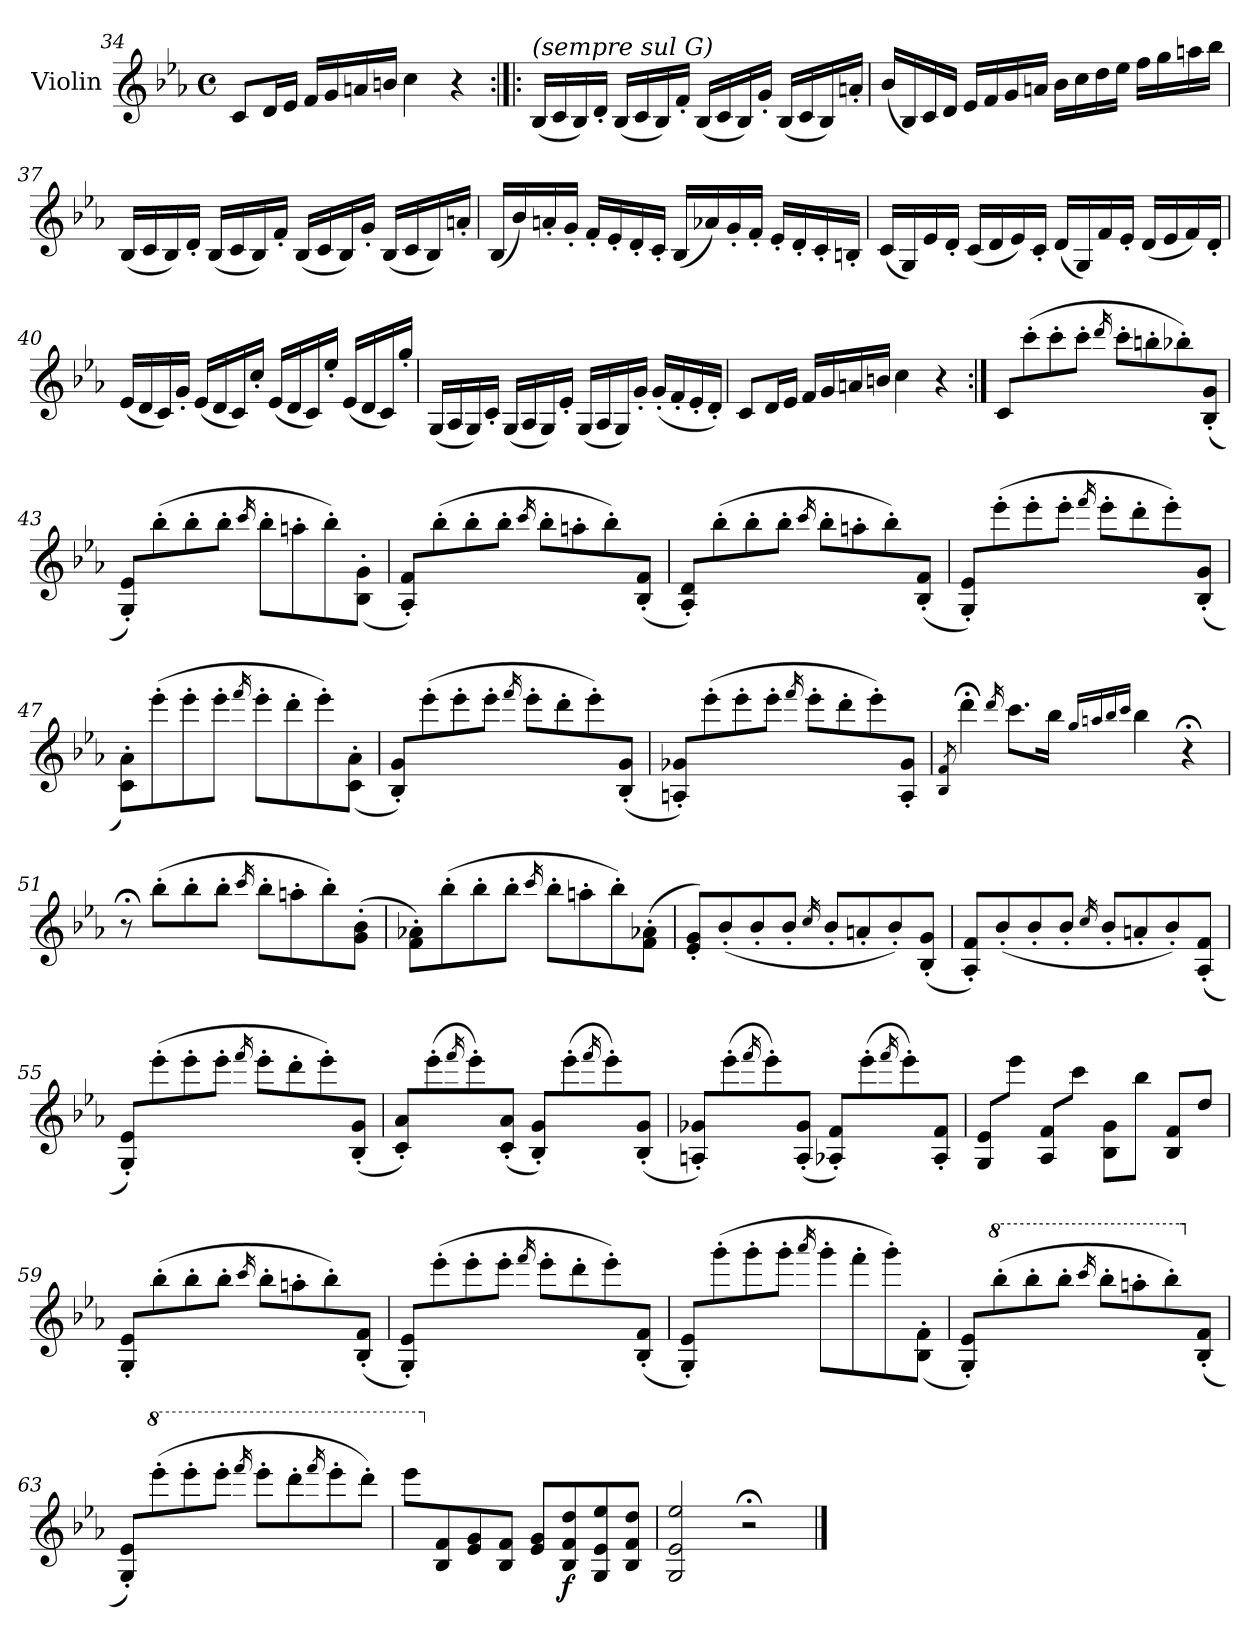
**kern	**dynam
*part1	*part1
*staff1	*staff1
*I"Violin	*
*I'Vln.	*
*clefG2	*
*k[b-e-a-]	*
*M4/4	*
*met(c)	*
=34	=34
8c/L	.
16d/L	.
16e-/JJ	.
16f/LL	.
16g/	.
16an/	.
16bn/JJ	.
4cc\	.
4r	.
!!LO:PB:g=z
=35:|!|:	=35:|!|:
!LO:TX:a:i:t=(sempre sul G)	!
(<16B-/LL	.
16c/	.
16B-/)	.
16d'/JJ	.
(<16B-/LL	.
16c/	.
16B-/)	.
16f'/JJ	.
(<16B-/LL	.
16c/	.
16B-/)	.
16g'/JJ	.
(<16B-/LL	.
16c/	.
16B-/)	.
16an'/JJ	.
=36	=36
(<16b-/LL	.
16B-/)	.
16c/	.
16d/JJ	.
16e-/LL	.
16f/	.
16g/	.
16an/JJ	.
16b-\LL	.
16cc\	.
16dd\	.
16ee-\JJ	.
16ff\LL	.
16gg\	.
16aan\	.
16bb-\JJ	.
=37	=37
(<16B-/LL	.
16c/	.
16B-/)	.
16d'/JJ	.
(<16B-/LL	.
16c/	.
16B-/)	.
16f'/JJ	.
(<16B-/LL	.
16c/	.
16B-/)	.
16g'/JJ	.
(<16B-/LL	.
16c/	.
16B-/)	.
16an'/JJ	.
!!LO:LB:g=z
=38	=38
(<16B-/LL	.
16b-/)	.
16an'/	.
16g'/JJ	.
16f'/LL	.
16e-'/	.
16d'/	.
16c'/JJ	.
(<16B-/LL	.
16a-X/)	.
16g'/	.
16f'/JJ	.
16e-'/LL	.
16d'/	.
16c'/	.
16Bn'/JJ	.
=39	=39
(<16c/LL	.
16G/)	.
16e-/	.
16d'/JJ	.
(<16c/LL	.
16d/	.
16e-/)	.
16c'/JJ	.
(<16d/LL	.
16G/)	.
16f/	.
16e-'/JJ	.
(<16d/LL	.
16e-/	.
16f/)	.
16d'/JJ	.
=40	=40
(<16e-/LL	.
16d/	.
16c/)	.
16g'/JJ	.
(<16e-/LL	.
16d/	.
16c/)	.
16cc'/JJ	.
(<16e-/LL	.
16d/	.
16c/)	.
16ee-'/JJ	.
(<16e-/LL	.
16d/	.
16c/)	.
16gg'/JJ	.
!!LO:LB:g=z
=41	=41
(<16G/LL	.
16A-/	.
16G/)	.
16c'/JJ	.
(<16G/LL	.
16A-/	.
16G/)	.
16e-'/JJ	.
(<16G/LL	.
16A-/	.
16G/)	.
16g'/JJ	.
(<16g'/LL	.
16f'/	.
16e-'/	.
16d'/JJ)	.
=41X1	=41X1
8c/L	.
16d/L	.
16e-/JJ	.
16f/LL	.
16g/	.
16an/	.
16bn/JJ	.
4cc\	.
4r	.
=42:|!	=42:|!
8c/L	.
(>8ccc'\	.
8ccc'\	.
8ccc'\J	.
16qddd/	.
8ccc'\L	.
8bbn'\	.
8bb-X'\)	.
(<8B-/' 8g/'J	.
!!LO:LB:g=z
=43	=43
8G/' 8e-/'L)	.
(>8bb-'\	.
8bb-'\	.
8bb-'\J	.
16qccc/	.
8bb-'\L	.
8aan'\	.
8bb-'\)	.
(<8B-/' 8g/'J	.
=44	=44
8A-/' 8f/'L)	.
(>8bb-'\	.
8bb-'\	.
8bb-'\J	.
16qccc/	.
8bb-'\L	.
8aan'\	.
8bb-'\)	.
(<8B-/' 8f/'J	.
=45	=45
8A-/' 8d/'L)	.
(>8bb-'\	.
8bb-'\	.
8bb-'\J	.
16qccc/	.
8bb-'\L	.
8aan'\	.
8bb-'\)	.
(<8B-/' 8f/'J	.
=46	=46
8G/' 8e-/'L)	.
(>8eee-'\	.
8eee-'\	.
8eee-'\J	.
16qfff/	.
8eee-'\L	.
8ddd'\	.
8eee-'\)	.
(<8B-/' 8g/'J	.
!!LO:LB:g=z
=47	=47
8c/' 8a-/'L)	.
(>8eee-'\	.
8eee-'\	.
8eee-'\J	.
16qfff/	.
8eee-'\L	.
8ddd'\	.
8eee-'\)	.
(<8c/' 8a-/'J	.
=48	=48
8B-/' 8g/'L)	.
(>8eee-'\	.
8eee-'\	.
8eee-'\J	.
16qfff/	.
8eee-'\L	.
8ddd'\	.
8eee-'\)	.
(<8B-/' 8g/'J	.
=49	=49
8An/' 8g-X/'L)	.
(>8eee-'\	.
8eee-'\	.
8eee-'\J	.
16qfff/	.
8eee-'\L	.
8ddd'\	.
8eee-'\)	.
8A/' 8g-/'J	.
=50	=50
8qB-/ 8qf/	.
4ddd;<\	.
16qddd/	.
8.ccc\L	.
16bb-\Jk	.
16qgg/LL	.
16qaan/	.
16qbb-/	.
16qccc/JJ	.
4bb-\	.
4r;<	.
!!LO:LB:g=z
=51	=51
8r;<	.
(>8bb-'\L	.
8bb-'\	.
8bb-'\J	.
16qccc/	.
8bb-'\L	.
8aan'\	.
8bb-'\)	.
(>8g\' 8b-\'J	.
=52	=52
8f\' 8a-X\'L)	.
(>8bb-'\	.
8bb-'\	.
8bb-'\J	.
16qccc/	.
8bb-'\L	.
8aan'\	.
8bb-'\)	.
(>8f\' 8a-X\'J	.
=53	=53
8e-/' 8g/'L)	.
(<8b-'/	.
8b-'/	.
8b-'/J	.
16qcc/	.
8b-'/L	.
8an'/	.
8b-'/)	.
(<8B-/' 8g/'J	.
=54	=54
8A-/' 8f/'L)	.
(<8b-'/	.
8b-'/	.
8b-'/J	.
16qcc/	.
8b-'/L	.
8an'/	.
8b-'/)	.
(<8A-/' 8f/'J	.
!!LO:LB:g=z
=55	=55
8G/' 8e-/'L)	.
(>8eee-'\	.
8eee-'\	.
8eee-'\J	.
16qfff/	.
8eee-'\L	.
8ddd'\	.
8eee-'\)	.
(<8B-/' 8g/'J	.
=56	=56
8c/' 8a-/'L)	.
(>8eee-'\	.
16qfff/	.
8eee-'\)	.
(<8c/' 8a-/'J	.
8B-/' 8g/'L)	.
(>8eee-'\	.
16qfff/	.
8eee-'\)	.
(<8B-/' 8g/'J	.
=57	=57
8An/' 8g-X/'L)	.
(>8eee-'\	.
16qfff/	.
8eee-'\)	.
(<8A/' 8g-/'J	.
8A-X/' 8f/'L)	.
(>8eee-'\	.
16qfff/	.
8eee-'\)	.
8A-/' 8f/'J	.
=58	=58
8G/ 8e-/L	.
8eee-\J	.
8A-/ 8f/L	.
8ccc\J	.
8B-\ 8g\L	.
8bb-\J	.
8B-/ 8f/L	.
8dd/J	.
!!LO:LB:g=z
=59	=59
8G/' 8e-/'L	.
(>8bb-'\	.
8bb-'\	.
8bb-'\J	.
16qccc/	.
8bb-'\L	.
8aan'\	.
8bb-'\)	.
(<8B-/' 8f/'J	.
=60	=60
8G/' 8e-/'L)	.
(>8eee-'\	.
8eee-'\	.
8eee-'\J	.
16qfff/	.
8eee-'\L	.
8ddd'\	.
8eee-'\)	.
(>8B-/' 8f/'J	.
!!LO:LB:g=z
=61	=61
8G/' 8e-/'L)	.
(>8ggg'\	.
8ggg'\	.
8ggg'\J	.
16qaaa-/	.
8ggg'\L	.
8fff'\	.
8ggg'\)	.
(<8B-/' 8f/'J	.
=62	=62
8G/' 8e-/'L)	.
*8va	*
(>8bbb-'\	.
8bbb-'\	.
8bbb-'\J	.
16qcccc/	.
8bbb-'\L	.
8aaan'\	.
8bbb-'\)	.
*X8va	*
(<8B-/' 8f/'J	.
=63	=63
8G/' 8e-/'L)	.
*8va	*
(>8eeee-'\	.
8eeee-'\	.
8eeee-'\J	.
16qffff/	.
8eeee-'\L	.
8dddd'\	.
16qffff/	.
8eeee-'\	.
8dddd'\J)	.
=64	=64
8eeee-\L	.
*X8va	*
8B-/ 8f/	.
8e-/ 8g/	.
8B-/ 8f/J	.
8e-/ 8g/L	.
!	!LO:DY:b
8B-/ 8f/ 8dd/	f
8G/ 8e-/ 8ee-/	.
8B-/ 8f/ 8dd/J	.
=65	=65
2G/ 2e-/ 2ee-/	.
2r;<	.
==	==
*-	*-
